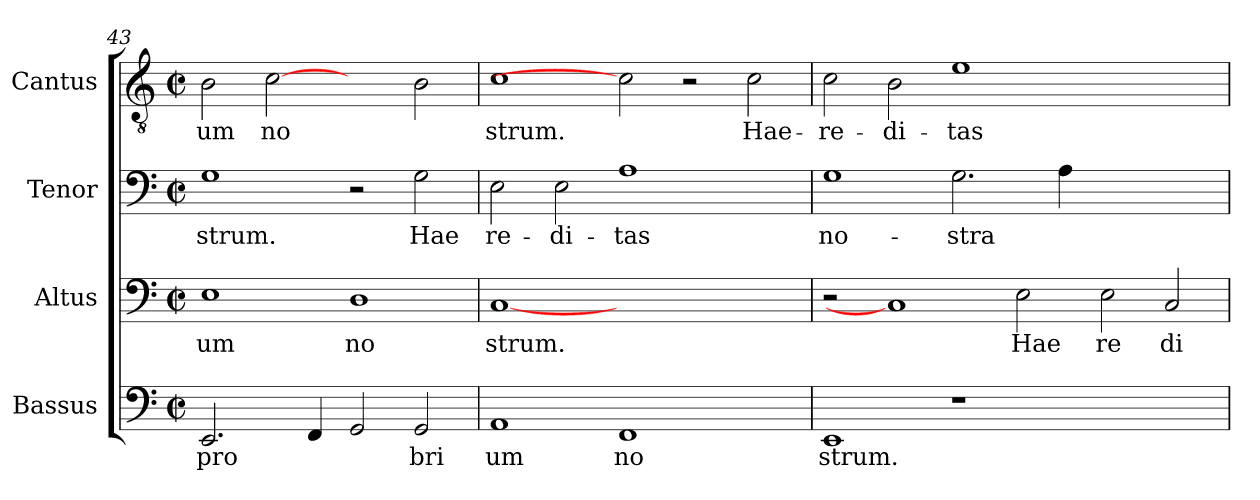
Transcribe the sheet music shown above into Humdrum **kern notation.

**kern	**text	**kern	**text	**kern	**text	**kern	**text
*part4	*part4	*part3	*part3	*part2	*part2	*part1	*part1
*staff4	*staff4	*staff3	*staff3	*staff2	*staff2	*staff1	*staff1
*I"Bassus	*	*I"Altus	*	*I"Tenor	*	*I"Cantus	*
*clefF4	*	*clefF4	*	*clefF4	*	*clefGv2	*
*M2/2	*	*M2/2	*	*M2/2	*	*M2/2	*
*met(c|)	*	*met(c|)	*	*met(c|)	*	*met(c|)	*
=43	=43	=43	=43	=43	=43	=43	=43
!	!LO:LY:b	!	!LO:LY:b:cj	!	!LO:LY:b:cj	!	!LO:LY:b:cj
2.EE/	pro	1E	um	1G	strum.	2B\	um
!	!	!	!	!	!	!	!LO:LY:b:cj
.	.	.	.	.	.	[2c	no
4FF/	.	.	.	.	.	.	.
!	!	!	!LO:LY:b:cj	!	!	!	!
2GG/	.	1D	no	2r	.	2ryy	.
!	!LO:LY:b:cj	!	!	!	!LO:LY:b:cj	!	!
2GG/	bri	.	.	2G\	Hae	2B\	.
!!LO:LB:g=z
=44	=44	=44	=44	=44	=44	=44	=44
!	!LO:LY:b:cj	!	!LO:LY:b:cj	!	!LO:LY:b:cj	!	!LO:LY:b:cj
1AA	um	[1C	strum.	2E\	re-	1c	strum.
!	!	!	!	!	!LO:LY:b:cj	!	!
.	.	.	.	2E\	-di-	.	.
!	!LO:LY:b:cj	!	!	!	!LO:LY:b:cj	!	!
1FF	no	1.ryy	.	1A	-tas	2c]	.
.	.	.	.	.	.	2r	.
!	!	!	!	!	!	!	!LO:LY:b:cj
2ryy	.	.	.	2ryy	.	2c\	Hae-
=45	=45	=45	=45	=45	=45	=45	=45
!	!LO:LY:b:cj	!	!	!	!LO:LY:b:cj	!	!LO:LY:b:cj
1EE	strum.	2r	.	1G	no-	2c\	-re-
!	!	!	!	!	!	!	!LO:LY:b:cj
.	.	1C]	.	.	.	2B\	-di-
!	!	!	!	!	!LO:LY:b	!	!LO:LY:b:cj
1r	.	.	.	2.G\	-stra	1e	-tas
!	!	!	!LO:LY:b:cj	!	!	!	!
.	.	2E\	Hae	.	.	.	.
.	.	.	.	4A\	.	.	.
!	!	!	!LO:LY:b:cj	!	!	!	!
1ryy	.	2E\	re	1ryy	.	1ryy	.
!	!	!	!LO:LY:b:cj	!	!	!	!
.	.	2C/	di	.	.	.	.
=	=	=	=	=	=	=	=
*-	*-	*-	*-	*-	*-	*-	*-
